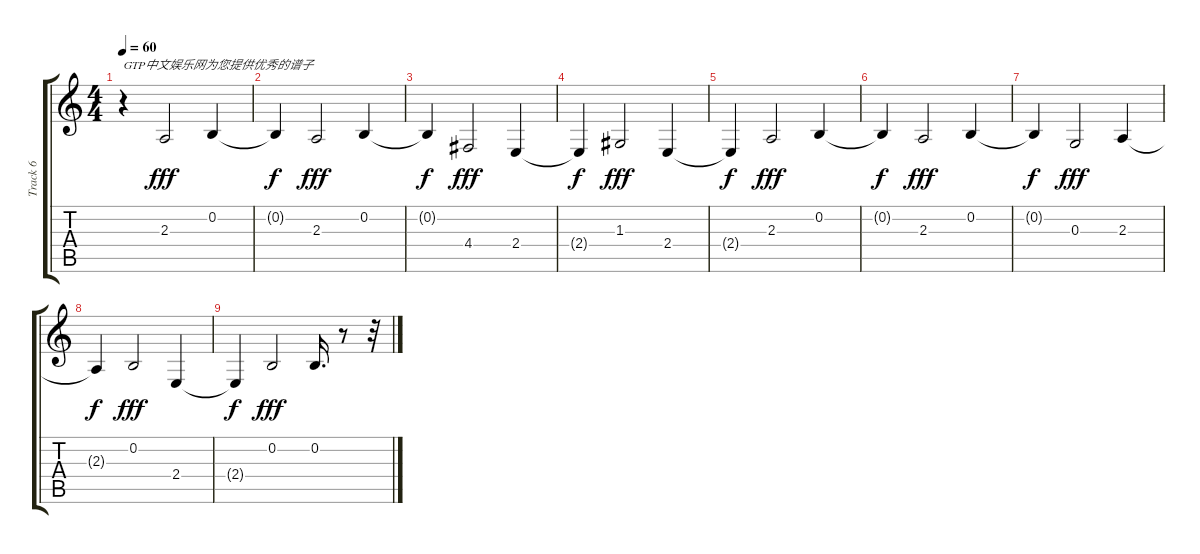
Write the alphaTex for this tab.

\track ("Track 6" "Track 6") {instrument stringensemble1}
\staff {score tabs}
\tuning (E4 B3 G3 D3 A2 E2) {hide}
\ts (4 4)
\tempo 60
\clef g2
\ks c
r.4{txt "GTP中文娱乐网为您提供优秀的谱子" dy fff instrument stringensemble1} 2.3.2 0.2.4 |
0.2{t}.4{dy f} 2.3.2{dy fff} 0.2.4 |
0.2{t}.4{dy f} 4.4.2{dy fff} 2.4.4 |
2.4{t}.4{dy f} 1.3.2{dy fff} 2.4.4 |
2.4{t}.4{dy f} 2.3.2{dy fff} 0.2.4 |
0.2{t}.4{dy f} 2.3.2{dy fff} 0.2.4 |
0.2{t}.4{dy f} 0.3.2{dy fff} 2.3.4 |
2.3{t}.4{dy f} 0.2.2{dy fff} 2.4.4 |
2.4{t}.4{dy f} 0.2.2{dy fff} 0.2.16{d} r.8 r.32
